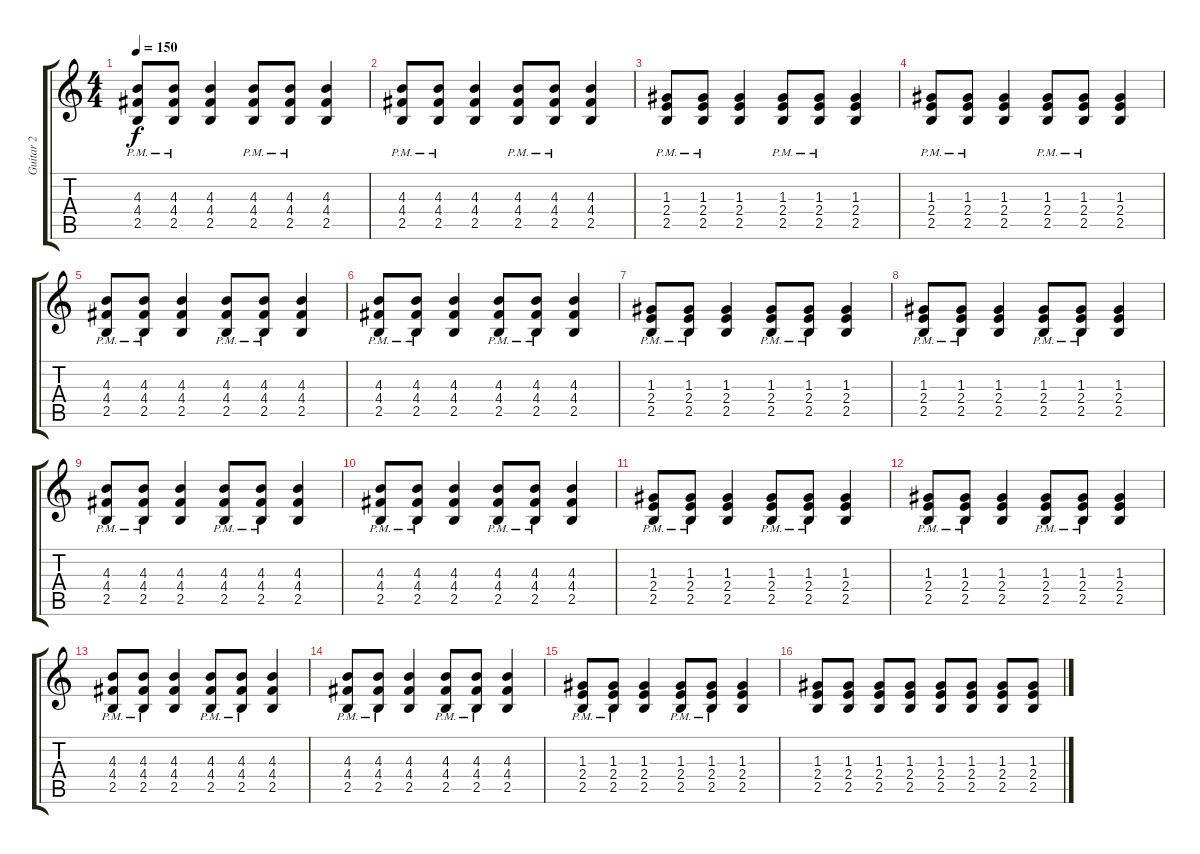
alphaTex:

\track ("Guitar 2" "Guitar 2") {instrument acousticguitarsteel}
\staff {score tabs}
\tuning (E4 B3 G3 D3 A2 E2) {hide}
\ts (4 4)
\tempo 150
\clef g2
\ks c
(4.3{pm} 4.4{pm} 2.5{pm}).8{dy f} (4.3{pm} 4.4{pm} 2.5{pm}).8 (4.3 4.4 2.5).4 (4.3{pm} 4.4{pm} 2.5{pm}).8 (4.3{pm} 4.4{pm} 2.5{pm}).8 (4.3 4.4 2.5).4 |
(4.3{pm} 4.4{pm} 2.5{pm}).8 (4.3{pm} 4.4{pm} 2.5{pm}).8 (4.3 4.4 2.5).4 (4.3{pm} 4.4{pm} 2.5{pm}).8 (4.3{pm} 4.4{pm} 2.5{pm}).8 (4.3 4.4 2.5).4 |
(1.3{pm} 2.4{pm} 2.5{pm}).8 (1.3{pm} 2.4{pm} 2.5{pm}).8 (1.3 2.4 2.5).4 (1.3{pm} 2.4{pm} 2.5{pm}).8 (1.3{pm} 2.4{pm} 2.5{pm}).8 (1.3 2.4 2.5).4 |
(1.3{pm} 2.4{pm} 2.5{pm}).8 (1.3{pm} 2.4{pm} 2.5{pm}).8 (1.3 2.4 2.5).4 (1.3{pm} 2.4{pm} 2.5{pm}).8 (1.3{pm} 2.4{pm} 2.5{pm}).8 (1.3 2.4 2.5).4 |
(4.3{pm} 4.4{pm} 2.5{pm}).8 (4.3{pm} 4.4{pm} 2.5{pm}).8 (4.3 4.4 2.5).4 (4.3{pm} 4.4{pm} 2.5{pm}).8 (4.3{pm} 4.4{pm} 2.5{pm}).8 (4.3 4.4 2.5).4 |
(4.3{pm} 4.4{pm} 2.5{pm}).8 (4.3{pm} 4.4{pm} 2.5{pm}).8 (4.3 4.4 2.5).4 (4.3{pm} 4.4{pm} 2.5{pm}).8 (4.3{pm} 4.4{pm} 2.5{pm}).8 (4.3 4.4 2.5).4 |
(1.3{pm} 2.4{pm} 2.5{pm}).8 (1.3{pm} 2.4{pm} 2.5{pm}).8 (1.3 2.4 2.5).4 (1.3{pm} 2.4{pm} 2.5{pm}).8 (1.3{pm} 2.4{pm} 2.5{pm}).8 (1.3 2.4 2.5).4 |
(1.3{pm} 2.4{pm} 2.5{pm}).8 (1.3{pm} 2.4{pm} 2.5{pm}).8 (1.3 2.4 2.5).4 (1.3{pm} 2.4{pm} 2.5{pm}).8 (1.3{pm} 2.4{pm} 2.5{pm}).8 (1.3 2.4 2.5).4 |
(4.3{pm} 4.4{pm} 2.5{pm}).8 (4.3{pm} 4.4{pm} 2.5{pm}).8 (4.3 4.4 2.5).4 (4.3{pm} 4.4{pm} 2.5{pm}).8 (4.3{pm} 4.4{pm} 2.5{pm}).8 (4.3 4.4 2.5).4 |
(4.3{pm} 4.4{pm} 2.5{pm}).8 (4.3{pm} 4.4{pm} 2.5{pm}).8 (4.3 4.4 2.5).4 (4.3{pm} 4.4{pm} 2.5{pm}).8 (4.3{pm} 4.4{pm} 2.5{pm}).8 (4.3 4.4 2.5).4 |
(1.3{pm} 2.4{pm} 2.5{pm}).8 (1.3{pm} 2.4{pm} 2.5{pm}).8 (1.3 2.4 2.5).4 (1.3{pm} 2.4{pm} 2.5{pm}).8 (1.3{pm} 2.4{pm} 2.5{pm}).8 (1.3 2.4 2.5).4 |
(1.3{pm} 2.4{pm} 2.5{pm}).8 (1.3{pm} 2.4{pm} 2.5{pm}).8 (1.3 2.4 2.5).4 (1.3{pm} 2.4{pm} 2.5{pm}).8 (1.3{pm} 2.4{pm} 2.5{pm}).8 (1.3 2.4 2.5).4 |
(4.3{pm} 4.4{pm} 2.5{pm}).8 (4.3{pm} 4.4{pm} 2.5{pm}).8 (4.3 4.4 2.5).4 (4.3{pm} 4.4{pm} 2.5{pm}).8 (4.3{pm} 4.4{pm} 2.5{pm}).8 (4.3 4.4 2.5).4 |
(4.3{pm} 4.4{pm} 2.5{pm}).8 (4.3{pm} 4.4{pm} 2.5{pm}).8 (4.3 4.4 2.5).4 (4.3{pm} 4.4{pm} 2.5{pm}).8 (4.3{pm} 4.4{pm} 2.5{pm}).8 (4.3 4.4 2.5).4 |
(1.3{pm} 2.4{pm} 2.5{pm}).8 (1.3{pm} 2.4{pm} 2.5{pm}).8 (1.3 2.4 2.5).4 (1.3{pm} 2.4{pm} 2.5{pm}).8 (1.3{pm} 2.4{pm} 2.5{pm}).8 (1.3 2.4 2.5).4 |
(1.3 2.4 2.5).8 (1.3 2.4 2.5).8 (1.3 2.4 2.5).8 (1.3 2.4 2.5).8 (1.3 2.4 2.5).8 (1.3 2.4 2.5).8 (1.3 2.4 2.5).8 (1.3 2.4 2.5).8
